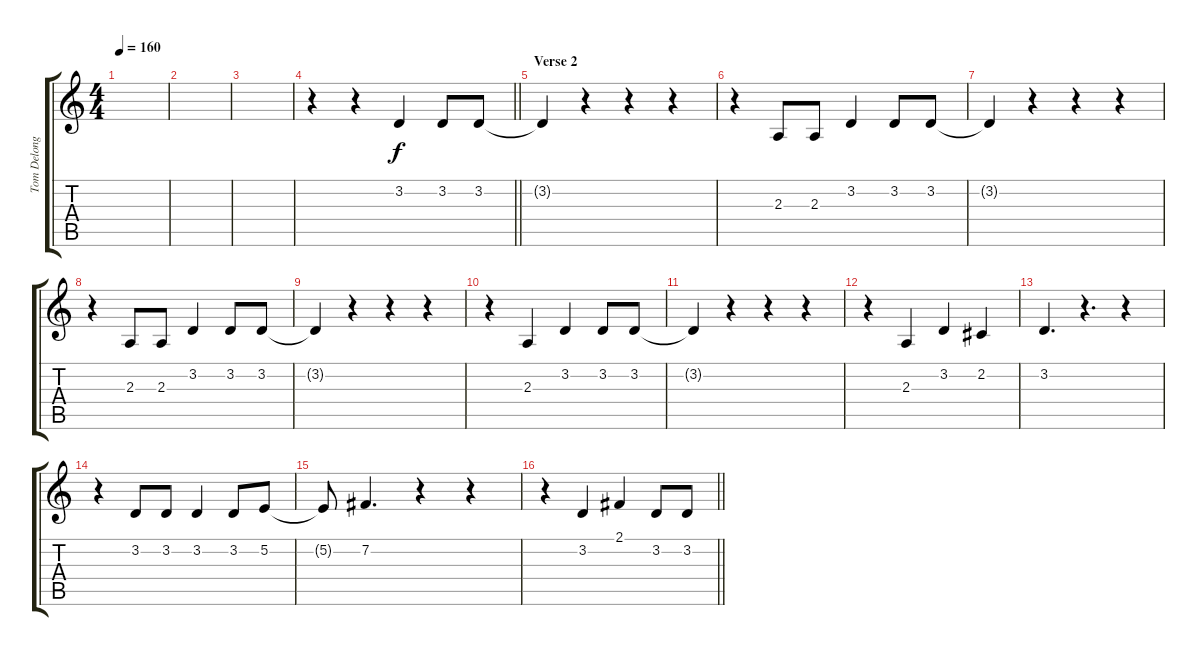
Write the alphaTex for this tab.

\track ("Tom Delonge - Vocals" "Tom Delong") {instrument altosax}
\staff {score tabs}
\tuning (E4 B3 G3 D3 A2 E2) {hide}
\ts (4 4)
\tempo 160
\clef g2
\ks c
|
|
|
\barLineRight lightlight
r.4 r.4 3.2.4 3.2.8 3.2.8 |
\section ("" "Verse 2")
3.2{t}.4 r.4 r.4 r.4 |
r.4 2.3.8 2.3.8 3.2.4 3.2.8 3.2.8 |
3.2{t}.4 r.4 r.4 r.4 |
r.4 2.3.8 2.3.8 3.2.4 3.2.8 3.2.8 |
3.2{t}.4 r.4 r.4 r.4 |
r.4 2.3.4 3.2.4 3.2.8 3.2.8 |
3.2{t}.4 r.4 r.4 r.4 |
r.4 2.3.4 3.2.4 2.2.4 |
3.2.4{d} r.4{d} r.4 |
r.4 3.2.8 3.2.8 3.2.4 3.2.8 5.2.8 |
5.2{t}.8 7.2.4{d} r.4 r.4 |
\barLineRight lightlight
r.4 3.2.4 2.1.4 3.2.8 3.2.8
